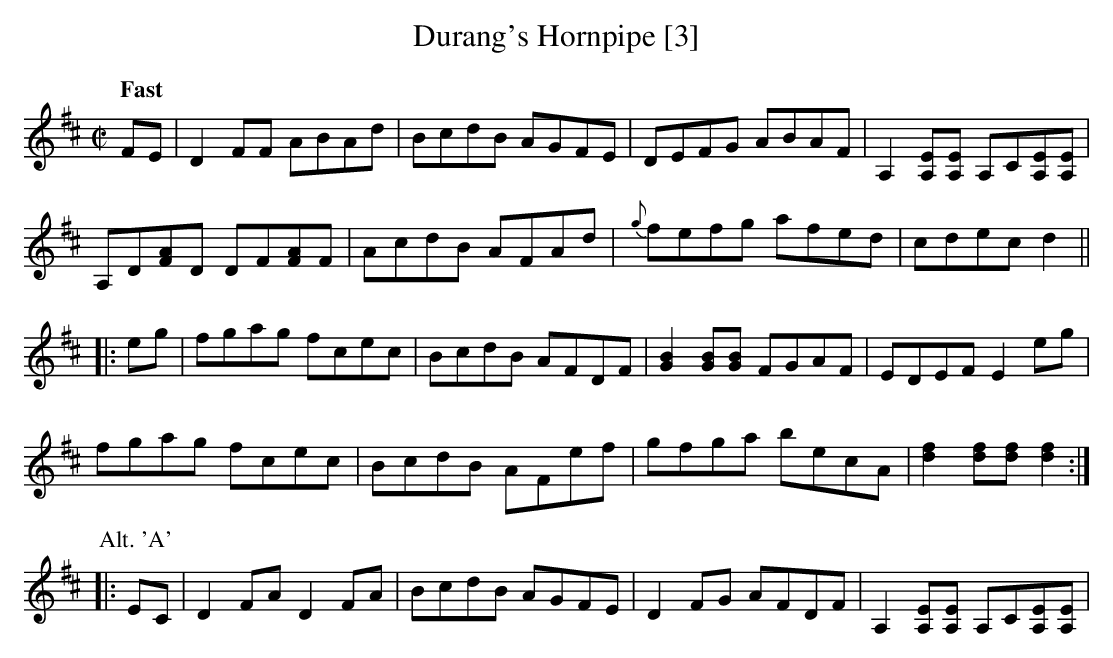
X:1
T:Durang's Hornpipe [3]
M:C|
L:1/8
Q:"Fast"
K:D
FE|D2FF ABAd|BcdB AGFE|DEFG ABAF|A,2[A,E][A,E] A,C[A,E][A,E]|
A,D[FA]D DF[FA]F|      AcdB AFAd| {g}fefg afed|cdec d2||
|:eg|fgag fcec|BcdB AFDF|[G2B2][GB][GB] FGAF |EDEF E2eg|
fgag fcec|BcdB AFef|gfga becA|[d2f2][df][df] [d2f2]:|
P:Alt. 'A'
|:EC|D2 FA D2FA|BcdB AGFE|D2FG AFDF|A,2[A,E][A,E] A,C[A,E][A,E]|
